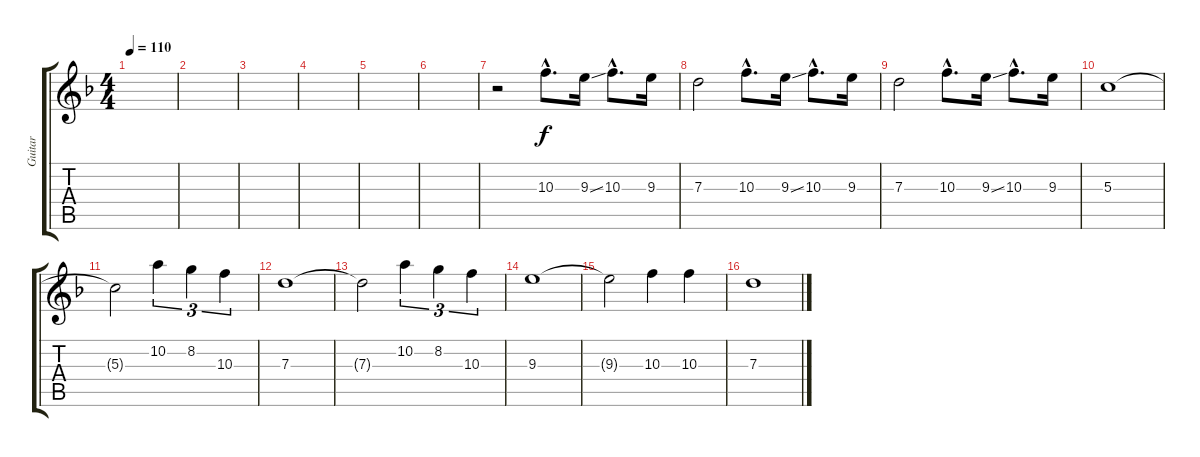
\track ("Guitar" "Guitar") {instrument electricguitarclean}
\staff {score tabs}
\tuning (E4 B3 G3 D3 A2 E2) {hide}
\ts (4 4)
\tempo 110
\clef g2
\ks dminor
|
|
|
|
|
|
r.2{volume 13 instrument overdrivenguitar} 10.3{hac}.8{d} 9.3{ss}.16 10.3{hac}.8{d} 9.3.16 |
7.3.2 10.3{hac}.8{d} 9.3{ss}.16 10.3{hac}.8{d} 9.3.16 |
7.3.2 10.3{hac}.8{d} 9.3{ss}.16 10.3{hac}.8{d} 9.3.16 |
5.3.1 |
5.3{t}.2 10.2.4{tu (3 2)} 8.2.4{tu (3 2)} 10.3.4{tu (3 2)} |
7.3.1 |
7.3{t}.2 10.2.4{tu (3 2)} 8.2.4{tu (3 2)} 10.3.4{tu (3 2)} |
9.3.1 |
9.3{t}.2 10.3.4 10.3.4 |
7.3.1
